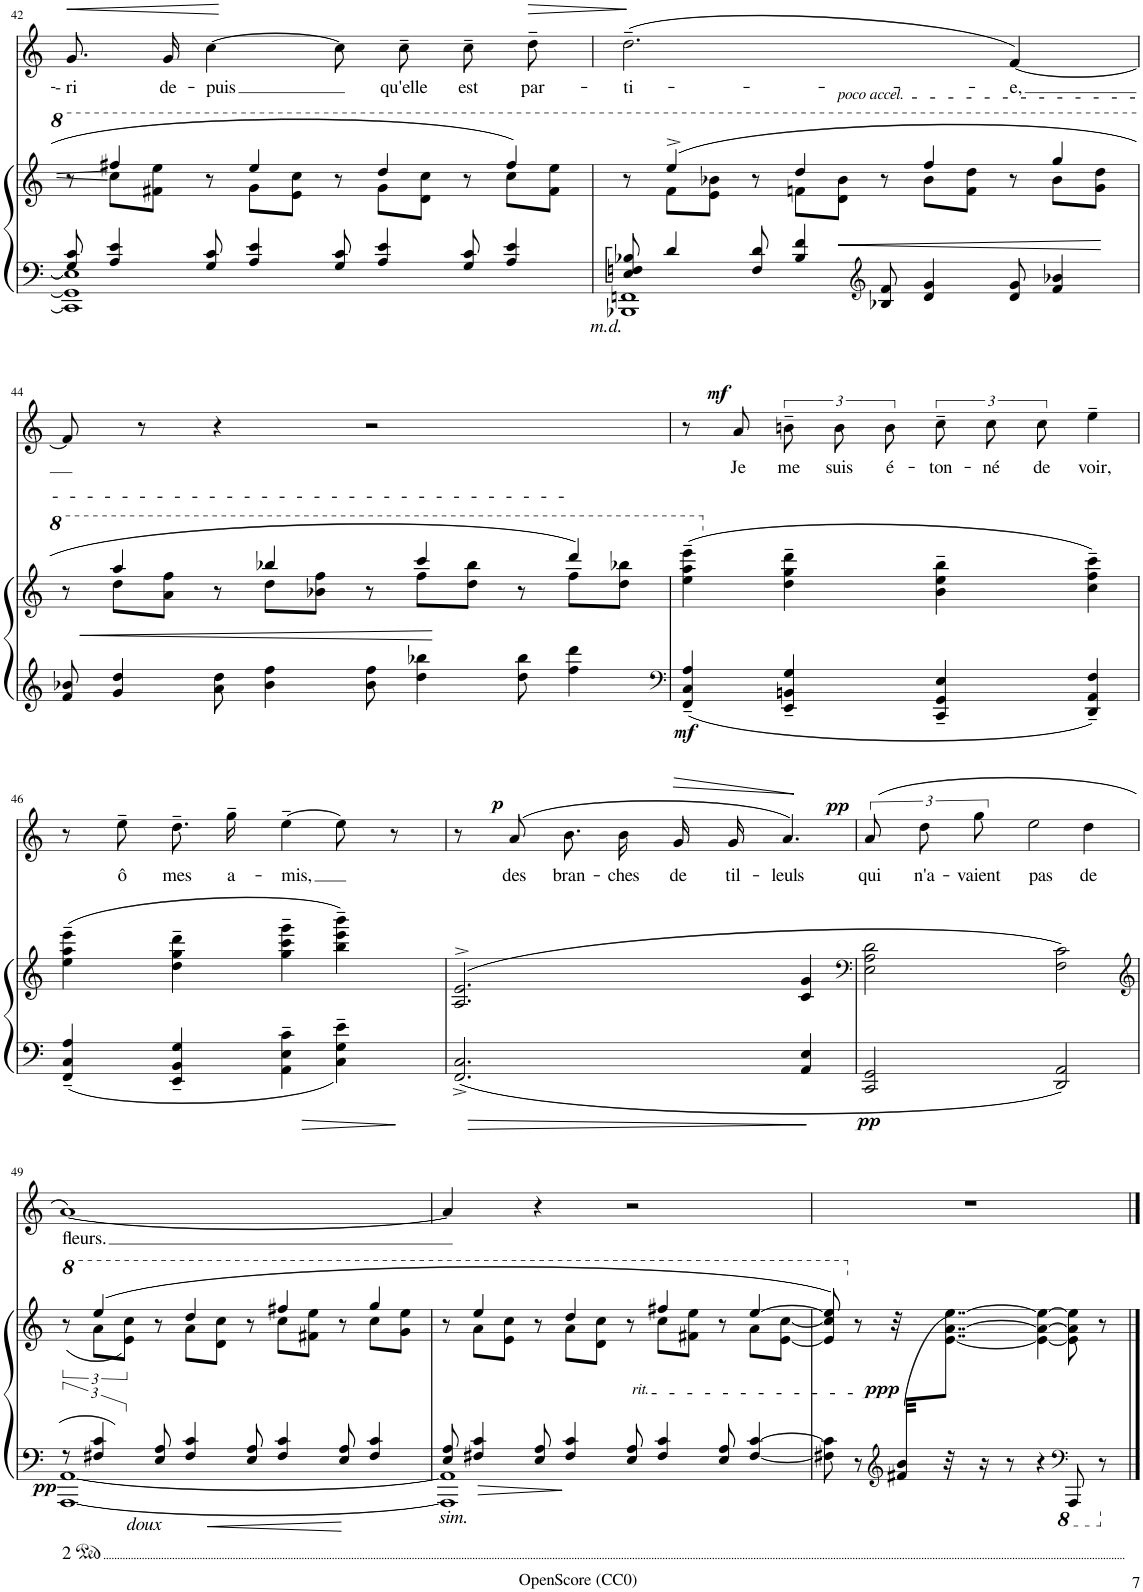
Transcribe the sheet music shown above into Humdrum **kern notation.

**kern	**kern	**dynam	**kern	**text	**dynam
*part2	*part2	*part2	*part1	*part1	*part1
*staff3	*staff2	*staff2/3	*staff1	*staff1	*staff1
*I"Piano	*	*	*I"Chant Voice	*	*
*I'Pno	*	*	*	*	*
!!LO:PB:g=z
*clefF4	*clefG2	*	*clefG2	*	*
*k[]	*k[]	*	*k[]	*	*
*M4/4	*M4/4	*	*M4/4	*	*
*met(c)	*met(c)	*	*met(c)	*	*
*Xtuplet	*Xtuplet	*	*	*	*
=42	=42	=42	=42	=42	=42
*^	*^	*	*	*	*
!	!	!	!	!	!	!LO:LY:b	!LO:HP:b
12G/ 12c/	1CC] 1GG] 1E]	12r	12ryy	.	8.g/L	-- ri	<
6A/ 6e/	.	6fff#X/	12ccc\L	.	.	.	.
.	.	.	12ff#X\ 12eee\J	.	.	.	.
!	!	!	!	!	!	!LO:LY:b	!
.	.	.	.	.	16g/Jk	de-	.
!	!	!	!	!	!	!LO:LY:b	!
12G/ 12c/	.	12r	12ryy	.	[4cc\	-puis	[
6A/ 6e/	.	6eee/	12gg\L	.	.	.	.
.	.	.	12ee\ 12ccc\J	.	.	.	.
12G/ 12c/	.	12r	12ryy	.	8cc\L]	.	.
6A/ 6e/	.	6ddd/	12gg\L	.	.	.	.
!	!	!	!	!	!	!LO:LY:b	!
.	.	.	.	.	8cc~\J	qu'elle	.
.	.	.	12dd\ 12ccc\J	.	.	.	.
!	!	!	!	!	!	!LO:LY:b	!
12G/ 12c/	.	12r	12ryy	.	8cc~\L	est	.
6A/ 6e/	.	6fff#/	12ccc\L	.	.	.	.
!	!	!	!	!	!	!LO:LY:b	!LO:HP:b
.	.	.	.	.	8dd~\J	par-	>
.	.	.	12ff#\ 12eee\J	.	.	.	.
*v	*v	*	*	*	*	*	*
*	*v	*v	*	*	*	*
.	.	.	.	.	]
=43	=43	=43	=43	=43	=43
*^	*^	*	*	*	*
!LO:TX:b:i:t=m.d.	!	!	!	!	!	!	!
!	!	!	!	!	!	!LO:LY:b	!
12E/ 12Fn/ 12B-X/	1BBB-X 1FFn	12r	12ryy	.	(2.dd~\	-ti-	.
6d/	.	(6eee^/	12ff\L	.	.	.	.
.	.	.	12ee\ 12bb-X\J	.	.	.	.
12F/ 12d/	.	12r	12ryy	.	.	.	.
6B-/ 6f/	.	6ddd/	12ffn\L	.	.	.	.
!	!	!	!LO:TX:a:t=poco accel.	!	!	!	!
.	.	.	12dd\ 12bb-\J	.	.	.	.
*clefG2	*	*	*	*	*	*	*
!	!	!	!	!LO:HP:b	!	!	!
12B-X/ 12f/	.	12r	12ryy	<	.	.	.
6d/ 6g/	.	6fff/	12bb-\L	.	.	.	.
.	.	.	12ff\ 12ddd\J	.	.	.	.
!	!	!	!	!	!	!LO:LY:b	!
12d/ 12g/	.	12r	12ryy	.	[4f/)	-e,	.
6f/ 6b-X/	.	6ggg/	12bb-\L	.	.	.	.
.	.	.	12gg\ 12ddd\J	.	.	.	.
*v	*v	*	*	*	*	*	*
!!LO:LB:g=z
=44	=44	=44	=44	=44	=44	=44
!	!	!	!LO:HP:b	!	!	!
12f/ 12b-X/	12r	12ryy	<	8f/]	.	.
6g/ 6dd/	6aaa/	12ddd\L	.	.	.	.
.	.	.	.	8r	.	.
.	.	12aa\ 12fff\J	.	.	.	.
12a\ 12dd\	12r	12ryy	.	4r	.	.
6b-\ 6ff\	6bbb-X/	12ddd\L	.	.	.	.
.	.	12bb-X\ 12fff\J	.	.	.	.
12b-\ 12ff\	12r	12ryy	.	2r	.	.
6dd\ 6bb-X\	6cccc/	12fff\L	[	.	.	.
.	.	12ddd\ 12bbb-\J	.	.	.	.
12dd\ 12bb-\	12r	12ryy	.	.	.	.
6ff\ 6ddd\	6dddd/)	12fff\L	.	.	.	.
.	.	12ddd\ 12bbb-X\J	.	.	.	.
*	*v	*v	*	*	*	*
=45	=45	=45	=45	=45	=45
*clefF4	*	*	*	*	*
*	*^	*	*	*	*
!	!	!	!LO:DY:b=2	!	!	!
*	*v	*v	*	*	*	*
4FF/~ 4C/~ 4A/~	(4eee\~ 4aaa\~ 4eeee\~	mf	8r	.	.
!	!	!	!	!LO:LY:b	!LO:DY:a
.	.	.	8a/	Je	mf
!	!	!	!	!LO:LY:b	!
4EE/~ 4BBn/~ 4G/~	4dd\~ 4gg\~ 4ddd\~	.	12bn~\L	me	.
!	!	!	!	!LO:LY:b	!
.	.	.	12b\	suis	.
!	!	!	!	!LO:LY:b	!
.	.	.	12b\J	é-	.
!	!	!	!	!LO:LY:b	!
4CC/~ 4GG/~ 4E/~	4b\~ 4ee\~ 4bb\~	.	12cc~\L	-ton-	.
!	!	!	!	!LO:LY:b	!
.	.	.	12cc\	-né	.
!	!	!	!	!LO:LY:b	!
.	.	.	12cc\J	de	.
!	!	!	!	!LO:LY:b	!
4DD/~ 4AA/~ 4F/~	4cc\~ 4ff\~ 4ccc\~)	.	4ee~\	voir,	.
!!LO:LB:g=z
=46	=46	=46	=46	=46	=46
4FF/~ 4C/~ 4A/~	(4ee\~ 4aa\~ 4eee\~	.	8r	.	.
!	!	!	!	!LO:LY:b	!
.	.	.	8ee~\	ô	.
!	!	!	!	!LO:LY:b	!
4EE/~ 4BB/~ 4G/~	4dd\~ 4gg\~ 4ddd\~	.	8.dd~\L	mes	.
!	!	!	!	!LO:LY:b	!
.	.	.	16gg~\Jk	a-	.
!	!	!	!	!LO:LY:b	!
4AA\~ 4E\~ 4c\~	4gg\~ 4ccc\~ 4ggg\~	.	[4ee~\	-mis,	.
4C\~ 4G\~ 4e\~	4bb\~ 4eee\~ 4bbb\~)	.	8ee\]	.	.
.	.	.	8r	.	.
.	.	[	.	.	.
=47	=47	=47	=47	=47	=47
2.FF/^ 2.C/^	(2.A/^> 2.e/^>	.	8r	.	.
!	!	!	!	!LO:LY:b	!LO:DY:a
.	.	.	(8a/	des	p
!	!	!	!	!LO:LY:b	!
.	.	.	8.b\L	bran-	.
!	!	!	!	!LO:LY:b	!
.	.	.	16b\Jk	-ches	.
!	!	!	!	!LO:LY:b	!LO:HP:b
.	.	.	16g/LL	de	>
!	!	!	!	!LO:LY:b	!
.	.	.	16g/JJ	til-	.
!	!	!	!	!LO:LY:b	!
.	.	.	4.a/)	-leuls	]
4AA/ 4E/	4c/ 4g/	.	.	.	.
=48	=48	=48	=48	=48	=48
*	*clefF4	*	*	*	*
!	!	!LO:DY:b=2	!	!LO:LY:b	!LO:DY:a
2CC/ 2GG/	2E\ 2A\ 2d\	pp	(12a\L	qui	pp
!	!	!	!	!LO:LY:b	!
.	.	.	12dd\	n'a-	.
!	!	!	!	!LO:LY:b	!
.	.	.	12gg\J	-vaient	.
!	!	!	!	!LO:LY:b	!
.	.	.	2ee\	pas	.
2DD/ 2AA/	2F\ 2c\)	.	.	.	.
!	!	!	!	!LO:LY:b	!
.	.	.	4dd\	de	.
!!LO:LB:g=z
=49	=49	=49	=49	=49	=49
*	*clefG2	*	*	*	*
*tuplet	*	*	*	*	*
*^	*	*	*	*	*
*	*	*8va	*	*	*	*
*	*	*tuplet	*	*	*	*
*	*	*^	*	*	*	*
*	*	*Xbrackettup	*brackettup	*	*	*	*
!	!	!	!	!LO:DY:b=2	!	!LO:LY:b	!
12r	[1AAA [1AA	12r	(12ryy	pp	[1a)	fleurs.	.
!LO:TX:b:i:t=doux	!	!	!	!	!	!	!
6F#X/ 6c/	.	(6eee/	12aa\L	.	.	.	.
.	.	.	12ee\ 12ccc\J)	.	.	.	.
*Xtuplet	*	*Xtuplet	*	*	*	*	*
12E/ 12A/	.	12r	12ryy	.	.	.	.
6F#/ 6c/	.	6ddd/	12aa\L	.	.	.	.
.	.	.	12dd\ 12ccc\J	.	.	.	.
12E/ 12A/	.	12r	12ryy	.	.	.	.
6F#/ 6c/	.	6fff#X/	12ccc\L	.	.	.	.
.	.	.	12ff#X\ 12eee\J	.	.	.	.
12E/ 12A/	.	12r	12ryy	.	.	.	.
6F#/ 6c/	.	6ggg/	12ccc\L	.	.	.	.
.	.	.	12gg\ 12eee\J	.	.	.	.
=50	=50	=50	=50	=50	=50	=50	=50
!LO:TX:b:i:t=sim.	!	!	!	!	!	!	!
12E/ 12A/	1AAA] 1AA]	12r	12ryy	.	4a/]	.	.
6F#X/ 6c/	.	6eee/	12aa\L	.	.	.	.
.	.	.	12ee\ 12ccc\J	.	.	.	.
12E/ 12A/	.	12r	12ryy	.	4r	.	.
6F#/ 6c/	.	6ddd/	12aa\L	.	.	.	.
.	.	.	12dd\ 12ccc\J	.	.	.	.
!	!	!LO:TX:b:t=rit.	!	!	!	!	!
12E/ 12A/	.	12r	12ryy	.	2r	.	.
6F#/ 6c/	.	6fff#X/	12ccc\L	.	.	.	.
.	.	.	12ff#X\ 12eee\J	.	.	.	.
12E/ 12A/	.	12r	12ryy	.	.	.	.
[<6F#/ [6c/	.	[6eee/	12aa\L	.	.	.	.
.	.	.	[12ee\ [12ccc\J	.	.	.	.
*	*	*v	*v	*	*	*	*
=51	=51	=51	=51	=51	=51	=51
4ryy	8F#X\] 8c\]	8ee/] 8ccc/] 8eee/])	.	1r	.	.
!	!	!	!LO:DY:b	!	!	!
.	8r	8r	ppp	.	.	.
*clefG2	*	*	*	*	*	*
(32f#X/ 32b/KKL	32r	32ryy	.	.	.	.
2ryy	32r	[8..e\ [>8..a\ [8..ee\J)	.	.	.	.
.	16r	.	.	.	.	.
.	8r	.	.	.	.	.
.	4r	4e\_ 4a\_ 4ee\_	.	.	.	.
*clefF4	*	*	*	*	*	*
.	8AAAA/	8e\] 8a\] 8ee\]	.	.	.	.
8..ryy	.	.	.	.	.	.
*X8va	*	*	*	*	*	*
.	8r	8r	.	.	.	.
*v	*v	*	*	*	*	*
==	==	==	==	==	==
*-	*-	*-	*-	*-	*-
